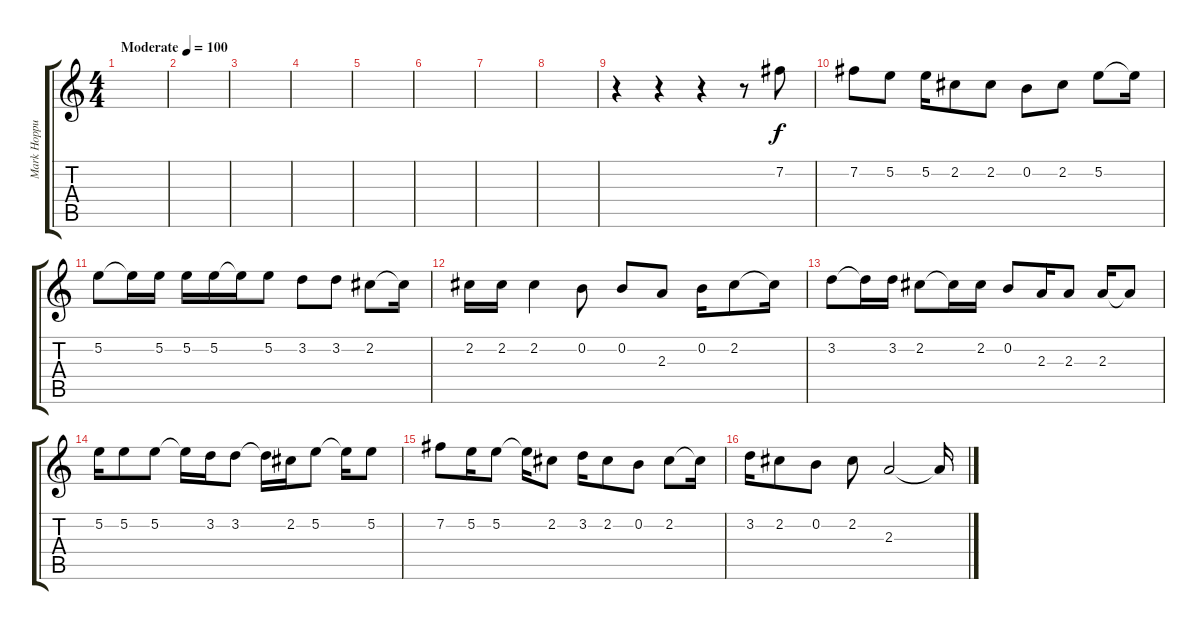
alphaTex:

\track ("Mark Hoppus - Chant" "Mark Hoppu") {instrument electricguitarjazz}
\staff {score tabs}
\tuning (E4 B3 G3 D3 A2 E2) {hide}
\ts (4 4)
\tempo (100 "Moderate")
\clef g2
\ks c
|
|
|
|
|
|
|
|
r.4 r.4 r.4 r.8 7.2.8 |
7.2.8 5.2.8 5.2.16 2.2.8 2.2.8 0.2.8 2.2.8 5.2.8 5.2{t}.16 |
5.2.8 5.2{t}.16 5.2.16 5.2.16 5.2.16 5.2{t}.16 5.2.8 3.2.8 3.2.8 2.2.8 2.2{t}.16 |
2.2.16 2.2.16 2.2.4 0.2.8 0.2.8 2.3.8 0.2.16 2.2.8 2.2{t}.16 |
3.2.8 3.2{t}.16 3.2.16 2.2.8 2.2{t}.16 2.2.16 0.2.8 2.3.16 2.3.8 2.3.16 2.3{t}.8 |
5.2.16 5.2.8 5.2.8 5.2{t}.16 3.2.16 3.2.8 3.2{t}.16 2.2.16 5.2.8 5.2{t}.16 5.2.8 |
7.2.8 5.2.16 5.2.8 5.2{t}.16 2.2.8 3.2.16 2.2.8 0.2.8 2.2.8 2.2{t}.16 |
3.2.16 2.2.8 0.2.8 2.2.8 2.3.2 2.3{t}.16
